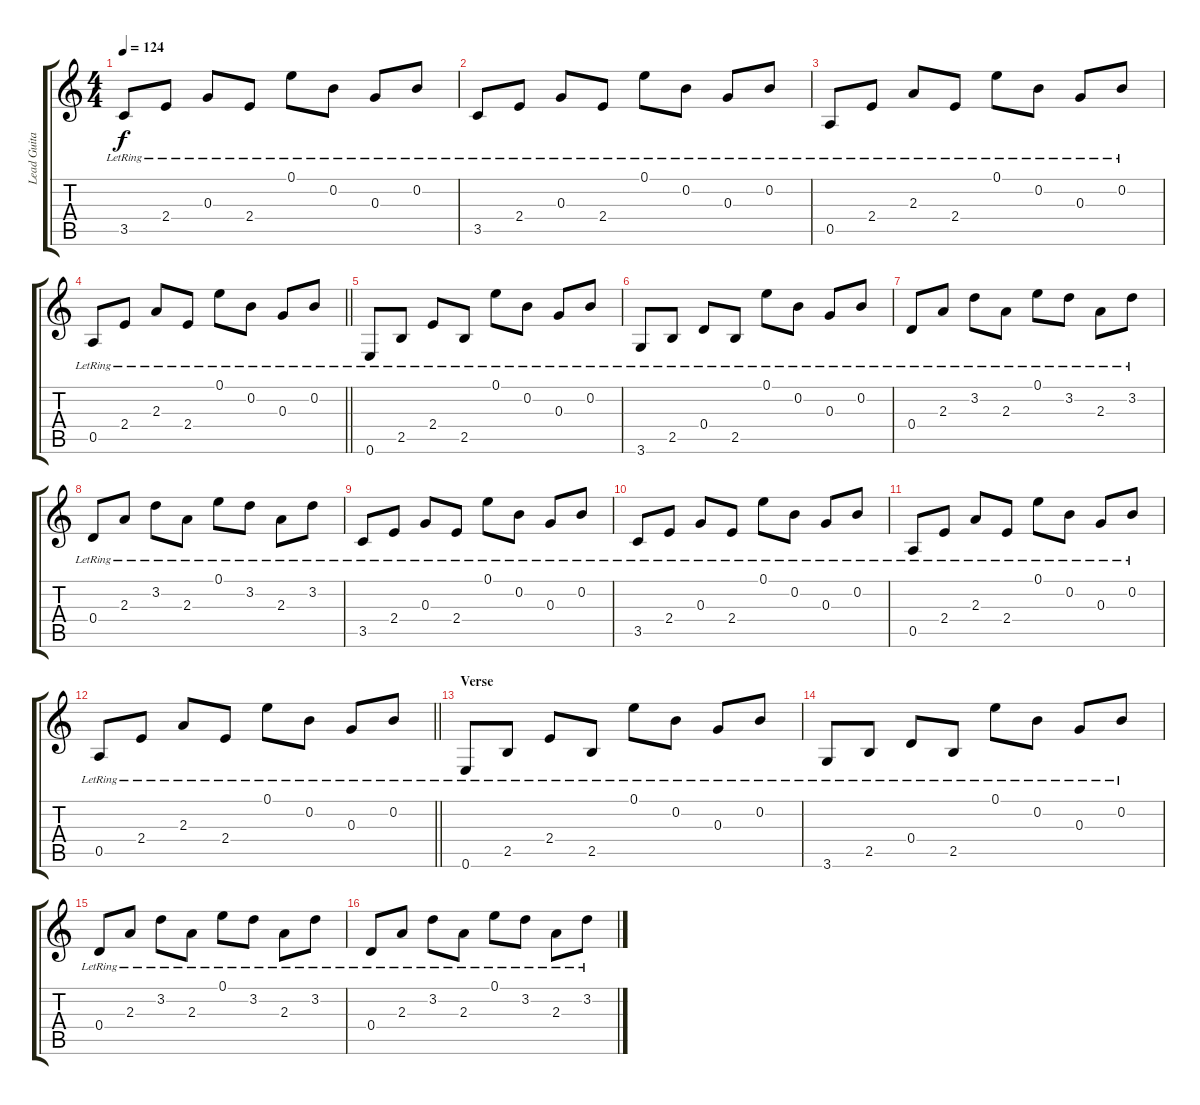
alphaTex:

\track ("Lead Guitar" "Lead Guita") {instrument electricguitarclean}
\staff {score tabs}
\tuning (E4 B3 G3 D3 A2 E2) {hide}
\ts (4 4)
\tempo 124
\clef g2
\ks c
3.5{lr}.8{dy f} 2.4{lr}.8 0.3{lr}.8 2.4{lr}.8 0.1{lr}.8 0.2{lr}.8 0.3{lr}.8 0.2{lr}.8 |
3.5{lr}.8 2.4{lr}.8 0.3{lr}.8 2.4{lr}.8 0.1{lr}.8 0.2{lr}.8 0.3{lr}.8 0.2{lr}.8 |
0.5{lr}.8 2.4{lr}.8 2.3{lr}.8 2.4{lr}.8 0.1{lr}.8 0.2{lr}.8 0.3{lr}.8 0.2{lr}.8 |
\barLineRight lightlight
0.5{lr}.8 2.4{lr}.8 2.3{lr}.8 2.4{lr}.8 0.1{lr}.8 0.2{lr}.8 0.3{lr}.8 0.2{lr}.8 |
0.6{lr}.8 2.5{lr}.8 2.4{lr}.8 2.5{lr}.8 0.1{lr}.8 0.2{lr}.8 0.3{lr}.8 0.2{lr}.8 |
3.6{lr}.8 2.5{lr}.8 0.4{lr}.8 2.5{lr}.8 0.1{lr}.8 0.2{lr}.8 0.3{lr}.8 0.2{lr}.8 |
0.4{lr}.8 2.3{lr}.8 3.2{lr}.8 2.3{lr}.8 0.1{lr}.8 3.2{lr}.8 2.3{lr}.8 3.2{lr}.8 |
0.4{lr}.8 2.3{lr}.8 3.2{lr}.8 2.3{lr}.8 0.1{lr}.8 3.2{lr}.8 2.3{lr}.8 3.2{lr}.8 |
3.5{lr}.8 2.4{lr}.8 0.3{lr}.8 2.4{lr}.8 0.1{lr}.8 0.2{lr}.8 0.3{lr}.8 0.2{lr}.8 |
3.5{lr}.8 2.4{lr}.8 0.3{lr}.8 2.4{lr}.8 0.1{lr}.8 0.2{lr}.8 0.3{lr}.8 0.2{lr}.8 |
0.5{lr}.8 2.4{lr}.8 2.3{lr}.8 2.4{lr}.8 0.1{lr}.8 0.2{lr}.8 0.3{lr}.8 0.2{lr}.8 |
\barLineRight lightlight
0.5{lr}.8 2.4{lr}.8 2.3{lr}.8 2.4{lr}.8 0.1{lr}.8 0.2{lr}.8 0.3{lr}.8 0.2{lr}.8 |
\section ("" "Verse")
0.6{lr}.8 2.5{lr}.8 2.4{lr}.8 2.5{lr}.8 0.1{lr}.8 0.2{lr}.8 0.3{lr}.8 0.2{lr}.8 |
3.6{lr}.8 2.5{lr}.8 0.4{lr}.8 2.5{lr}.8 0.1{lr}.8 0.2{lr}.8 0.3{lr}.8 0.2{lr}.8 |
0.4{lr}.8 2.3{lr}.8 3.2{lr}.8 2.3{lr}.8 0.1{lr}.8 3.2{lr}.8 2.3{lr}.8 3.2{lr}.8 |
0.4{lr}.8 2.3{lr}.8 3.2{lr}.8 2.3{lr}.8 0.1{lr}.8 3.2{lr}.8 2.3{lr}.8 3.2{lr}.8
